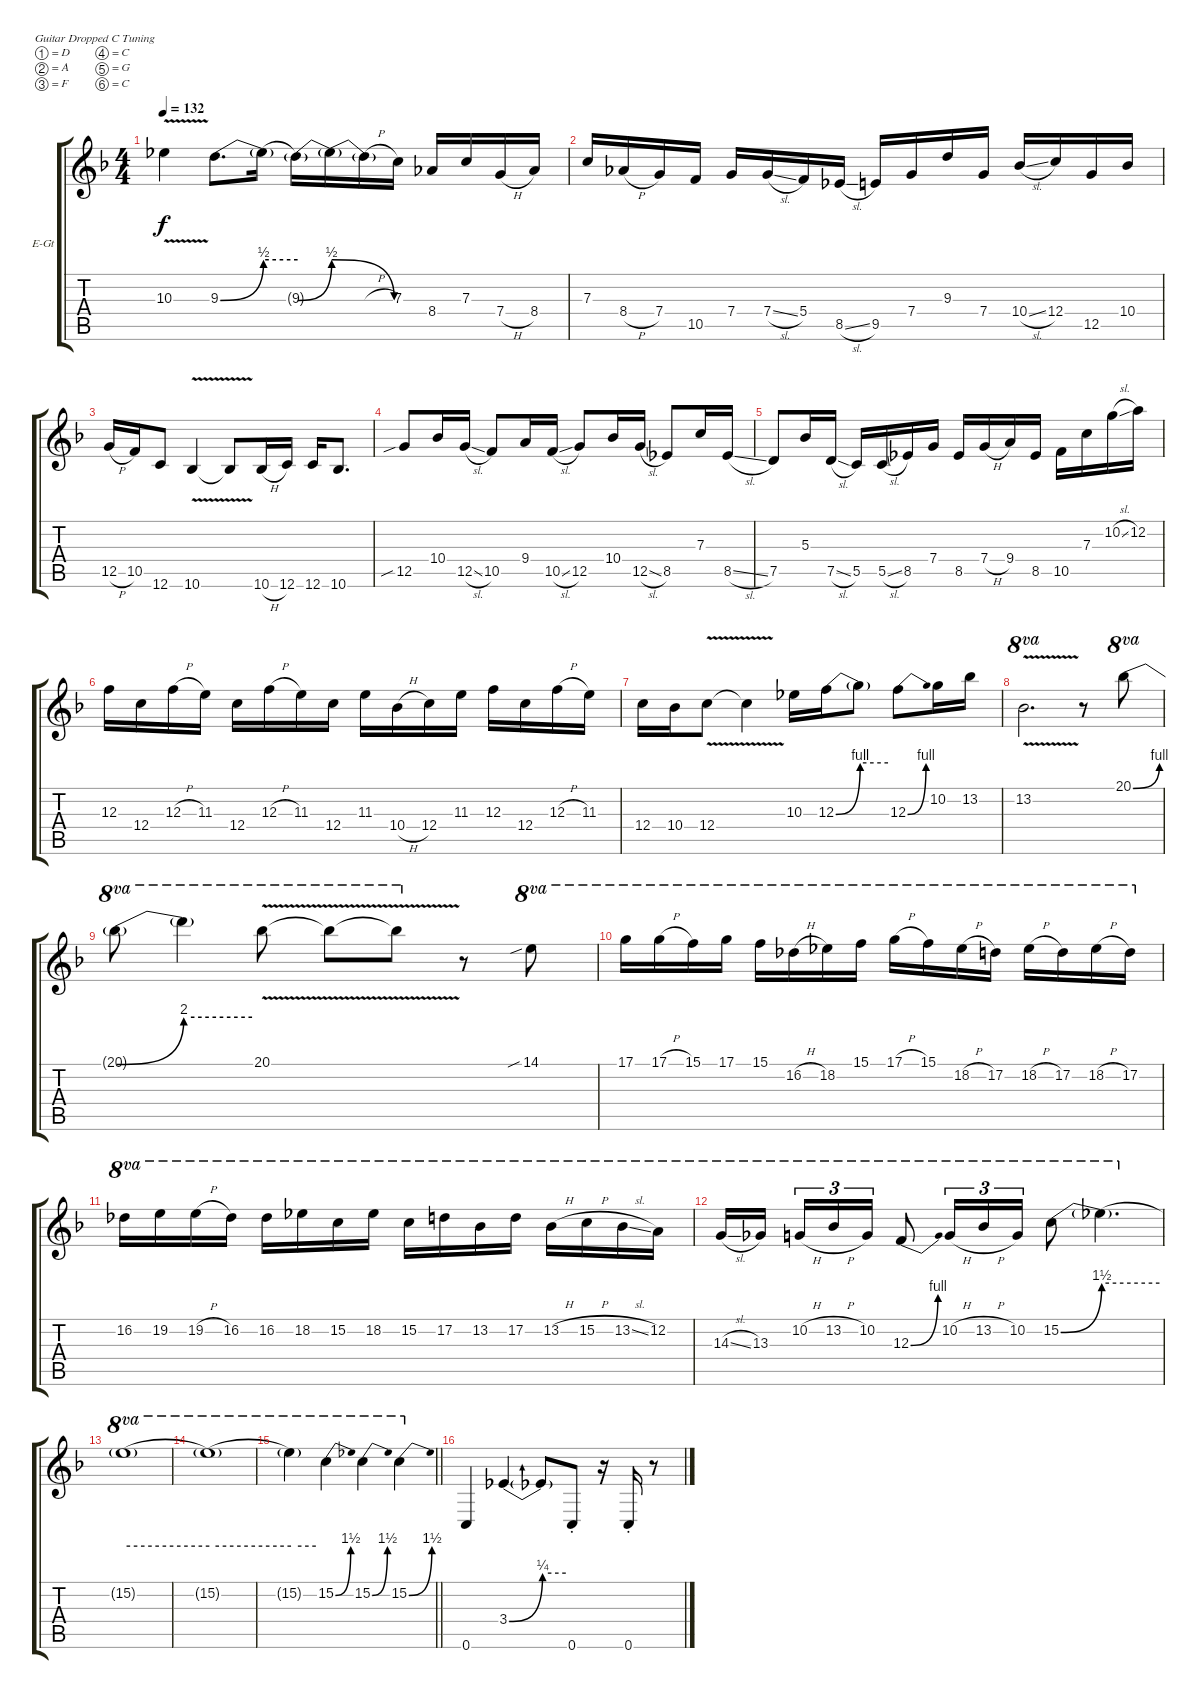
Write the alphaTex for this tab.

\bracketExtendMode groupsimilarinstruments
\firstSystemTrackNameOrientation horizontal
\otherSystemsTrackNameOrientation horizontal
\track ("Untitled" "E-Gt") {instrument overdrivenguitar}
\staff {score tabs}
\tuning (D4 A3 F3 C3 G2 C2)
\ts (4 4)
\tempo 132
\clef g2
\ks f
10.3{v t}.4{dy f} 9.3{be (bend 0 0 60 2)}.8{d} 9.3{be (hold 0 2 60 2) t}.16 9.3{be (bend 0 0 60 2) t}.16 9.3{be (release 0 2 60 0) t}.16 9.3{h t}.16 7.3.16 8.4.16 7.3.16 7.4{h}.16 8.4.16 |
7.3.16 8.4{h}.16 7.4.16 10.5.16 7.4.16 7.4{sl}.16 5.4.16 8.5{sl}.16 9.5.16 7.4.16 9.3.16 7.4.16 10.4{sl}.16 12.4.16 12.5.16 10.4.16 |
12.5{h}.16 10.5.16 12.6.8 10.6{v}.4 10.6{v t}.8 10.6{h}.16 12.6.16 12.6.16 10.6.8{d} |
12.5{sib}.8 10.4.16 12.5{sl}.16 10.5.8 9.4.16 10.5{sl}.16 12.5.8 10.4.16 12.5{sl}.16 8.5.8 7.3.16 8.5{sl}.16 |
7.5.8 5.3.16 7.5{sl}.16 5.5.16 5.5{sl}.16 8.5.16 7.4.16 8.5.16 7.4{h}.16 9.4.16 8.5.16 10.5.16 7.3.16 10.2{sl}.16 12.2.16 |
12.3.16 12.4.16 12.3{h}.16 11.3.16 12.4.16 12.3{h}.16 11.3.16 12.4.16 11.3.16 10.4{h}.16 12.4.16 11.3.16 12.3.16 12.4.16 12.3{h}.16 11.3.16 |
12.4.16 10.4.16 12.4{v}.8 12.4{v t}.4 10.3.16 12.3{be (bend 0 0 60 4)}.16 12.3{be (hold 0 4 60 4) t}.8 12.3{be (bend 0 0 60 4)}.8 10.2.16 13.2.16 |
13.2{v}.2{d ot 8va} r.8 20.1{be (bend 0 0 60 4)}.8{ot 8va} |
20.1{be (bend 0 0 60 8) t}.8{ot 8va} 20.1{be (hold 0 8 60 8) t}.4{ot 8va} 20.1{v}.8{ot 8va} 20.1{v t}.8{ot 8va} 20.1{v t}.8{ot 8va} r.8 14.1{sib}.8{ot 8va} |
17.1.16{ot 8va} 17.1{h}.16{ot 8va} 15.1.16{ot 8va} 17.1.16{ot 8va} 15.1.16{ot 8va} 16.2{h}.16{ot 8va} 18.2.16{ot 8va} 15.1.16{ot 8va} 17.1{h}.16{ot 8va} 15.1.16{ot 8va} 18.2{h}.16{ot 8va} 17.2.16{ot 8va} 18.2{h}.16{ot 8va} 17.2.16{ot 8va} 18.2{h}.16{ot 8va} 17.2.16{ot 8va} |
16.2.16{ot 8va} 19.2.16{ot 8va} 19.2{h}.16{ot 8va} 16.2.16{ot 8va} 16.2.16{ot 8va} 18.2.16{ot 8va} 15.2.16{ot 8va} 18.2.16{ot 8va} 15.2.16{ot 8va} 17.2.16{ot 8va} 13.2.16{ot 8va} 17.2.16{ot 8va} 13.2{h}.16{ot 8va} 15.2{h}.16{ot 8va} 13.2{sl}.16{ot 8va} 12.2.16{ot 8va} |
14.3{sl}.16{ot 8va} 13.3.16{ot 8va} 10.2{h}.16{tu (3 2) ot 8va} 13.2{h}.16{tu (3 2) ot 8va} 10.2.16{tu (3 2) ot 8va} 12.3{be (bend 0 0 60 4)}.8{ot 8va} 10.2{h}.16{tu (3 2) ot 8va} 13.2{h}.16{tu (3 2) ot 8va} 10.2.16{tu (3 2) ot 8va} 15.2{be (bend 0 0 60 6)}.8{ot 8va} 15.2{be (hold 0 6 60 6) t}.4{d ot 8va} |
15.2{be (hold 0 6 60 6) t}.1{ot 8va} |
15.2{be (hold 0 6 60 6) t}.1{ot 8va} |
\barLineRight lightlight
15.2{be (hold 0 6 60 6) t}.4{ot 8va} 15.2{be (bend 0 0 60 6)}.4{ot 8va} 15.2{be (bend 0 0 60 6)}.4{ot 8va} 15.2{be (bend 0 0 60 6)}.4{ot 8va} |
0.6.4 3.4{be (bend 0 0 60 1)}.4 3.4{be (hold 0 1 60 1) t}.8 0.6{st}.8 r.16 0.6{st}.16 r.8
